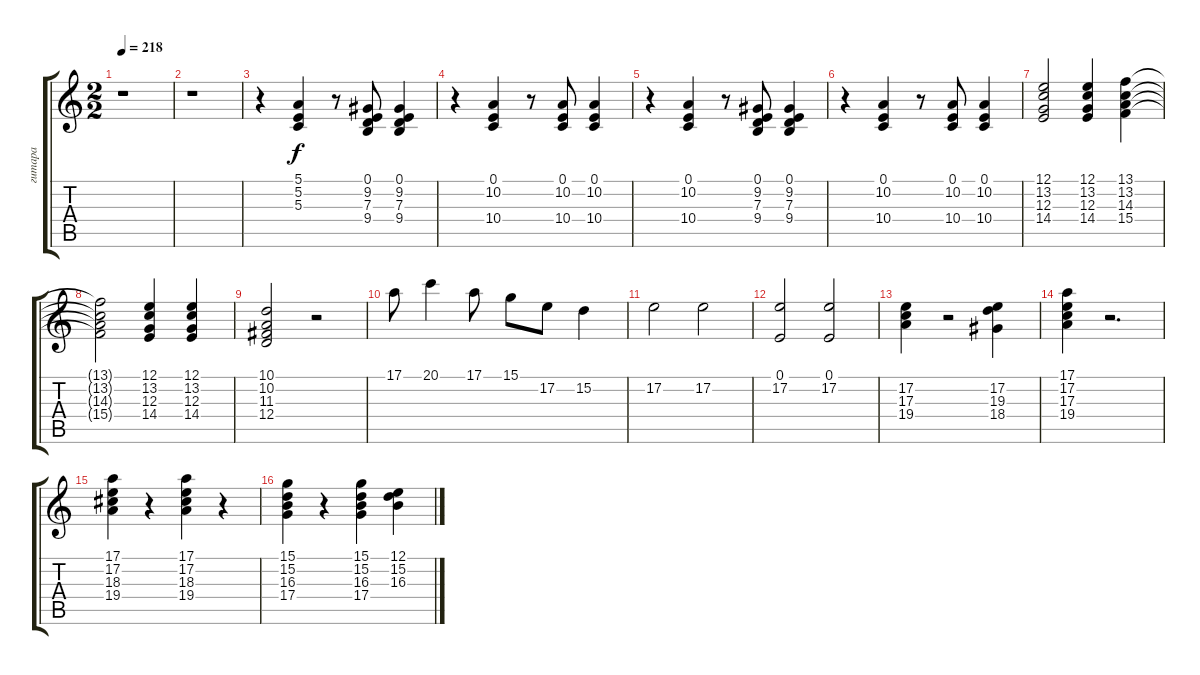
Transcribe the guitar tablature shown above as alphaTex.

\track ("гитара" "гитара") {instrument acousticgrandpiano}
\staff {score tabs}
\tuning (E4 B3 G3 D3 A2 E2) {hide}
\ts (2 2)
\tempo 218
\clef g2
\ks c
r.1{dy f} |
r.1 |
r.4 (5.1 5.2 5.3).4 r.8 (0.1 9.2 7.3 9.4).8 (0.1 9.2 7.3 9.4).4 |
r.4 (0.1 10.2 10.4).4 r.8 (0.1 10.2 10.4).8 (0.1 10.2 10.4).4 |
r.4 (0.1 10.2 10.4).4 r.8 (0.1 9.2 7.3 9.4).8 (0.1 9.2 7.3 9.4).4 |
r.4 (0.1 10.2 10.4).4 r.8 (0.1 10.2 10.4).8 (0.1 10.2 10.4).4 |
(12.1 13.2 12.3 14.4).2 (12.1 13.2 12.3 14.4).4 (13.1 13.2 14.3 15.4).4 |
(13.1{t} 13.2{t} 14.3{t} 15.4{t}).2 (12.1 13.2 12.3 14.4).4 (12.1 13.2 12.3 14.4).4 |
(10.1 10.2 11.3 12.4).2 r.2 |
17.1.8 20.1.4 17.1.8 15.1.8 17.2.8 15.2.4 |
17.2.2 17.2.2 |
(0.1 17.2).2 (0.1 17.2).2 |
(17.2 17.3 19.4).4 r.2 (17.2 19.3 18.4).4 |
(17.1 17.2 17.3 19.4).4 r.2{d} |
(17.1 17.2 18.3 19.4).4 r.4 (17.1 17.2 18.3 19.4).4 r.4 |
(15.1 15.2 16.3 17.4).4 r.4 (15.1 15.2 16.3 17.4).4 (12.1 15.2 16.3).4
